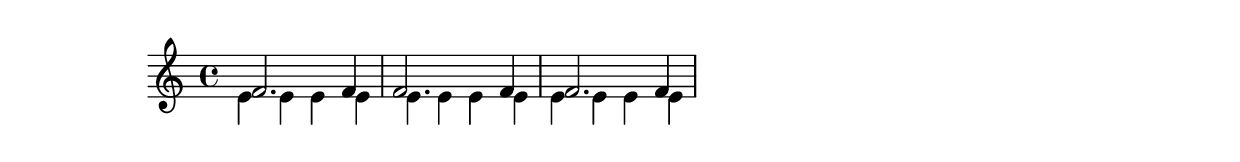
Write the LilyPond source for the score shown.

%% DO NOT EDIT this file manually; it is automatically
%% generated from LSR http://lsr.di.unimi.it
%% Make any changes in LSR itself, or in Documentation/snippets/new/ ,
%% and then run scripts/auxiliar/makelsr.py
%%
%% This file is in the public domain.
\version "2.18.0"

\header {
  lsrtags = "rhythms, simultaneous-notes, tweaks-and-overrides"

  texidoc = "
When a dotted note in the upper voice is moved to avoid a collision
with a note in another voice, the default is to move the upper note to
the right.  This behaviour can be over-ridden by using the
@code{prefer-dotted-right} property of @code{NoteCollision}.

"
  doctitle = "Moving dotted notes in polyphony"
} % begin verbatim


\new Staff \relative c' <<
  { f2. f4
    \override Staff.NoteCollision.prefer-dotted-right = ##f
    f2. f4
    \override Staff.NoteCollision.prefer-dotted-right = ##t
    f2. f4
  }
  \\
  { e4 e e e e e e e e e e e}
>>
